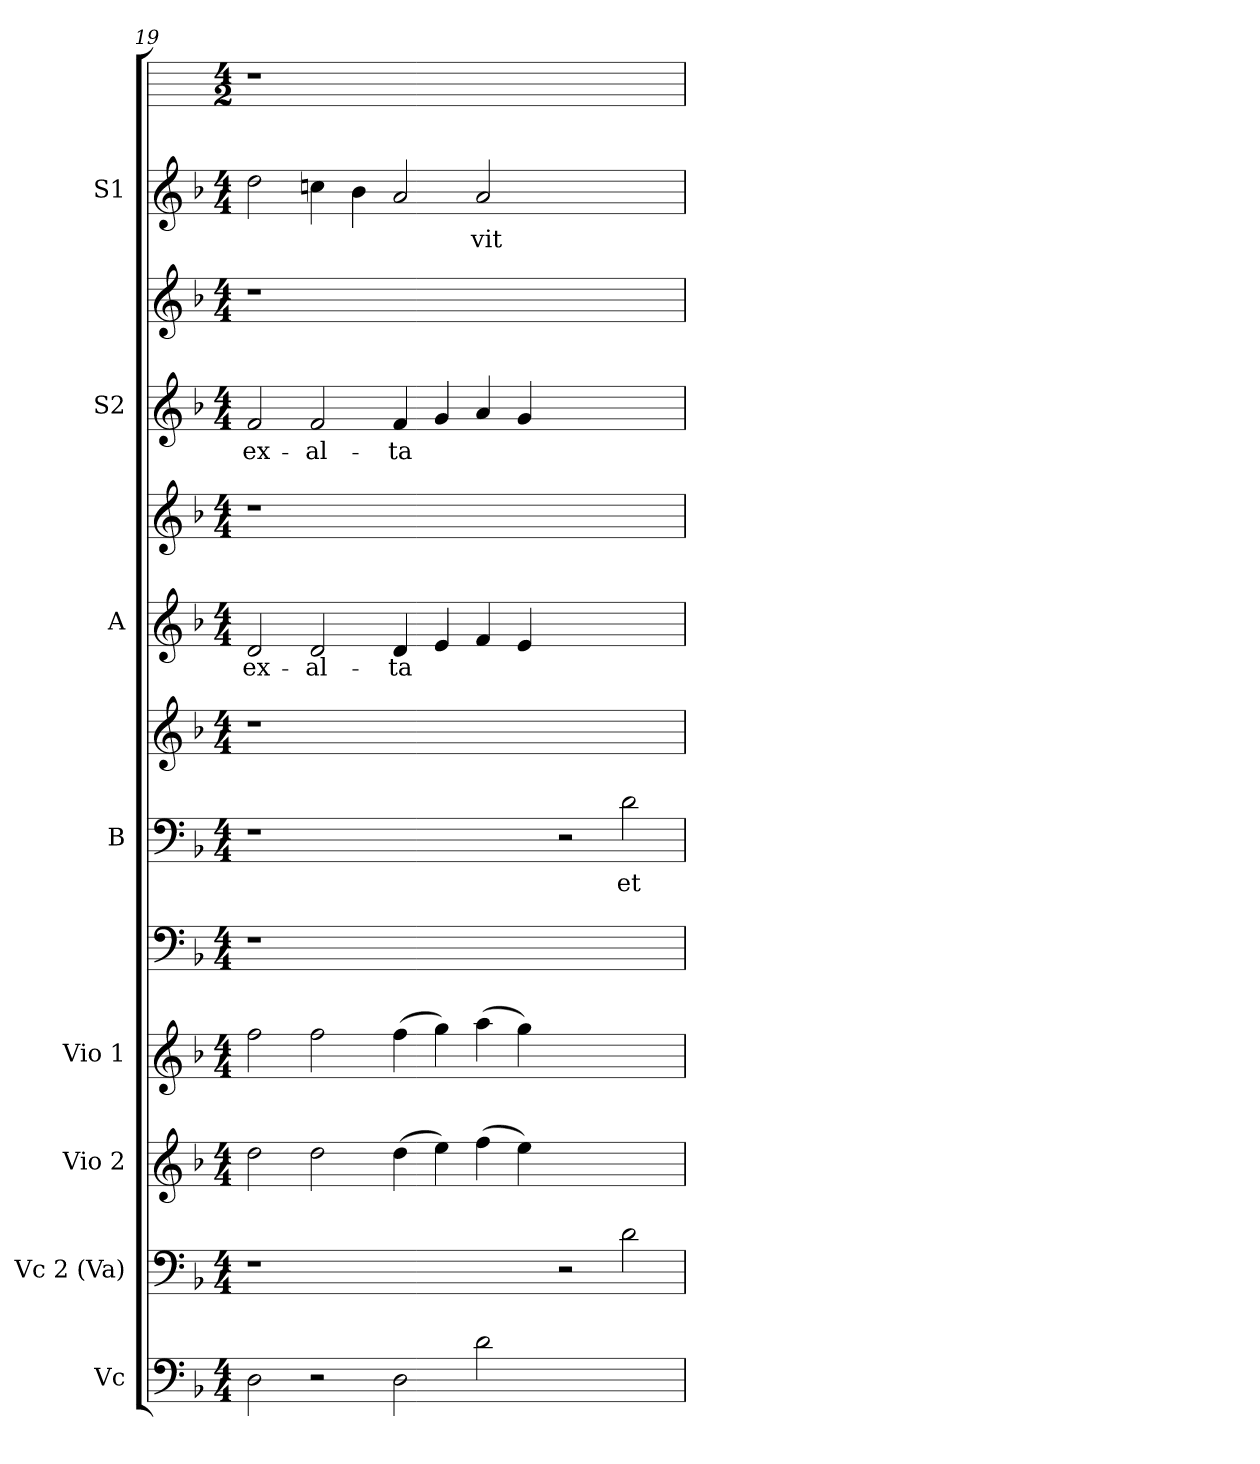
**kern	**kern	**kern	**kern	**kern	**kern	**text	**kern	**kern	**text	**kern	**kern	**text	**kern	**kern	**text	**kern
*part13	*part12	*part11	*part10	*part9	*part8	*part8	*part7	*part6	*part6	*part5	*part4	*part4	*part3	*part2	*part2	*part1
*staff13	*staff12	*staff11	*staff10	*staff9	*staff8	*staff8	*staff7	*staff6	*staff6	*staff5	*staff4	*staff4	*staff3	*staff2	*staff2	*staff1
*I"Vc	*I"Vc 2 (Va)	*I"Vio 2	*I"Vio 1	*	*I"B	*	*	*I"A	*	*	*I"S2	*	*	*I"S1	*	*
*clefF4	*clefF4	*clefG2	*clefG2	*clefF4	*clefF4	*	*clefG2	*clefG2	*	*clefG2	*clefG2	*	*clefG2	*clefG2	*	*
*k[b-]	*k[b-]	*k[b-]	*k[b-]	*k[b-]	*k[b-]	*	*k[b-]	*k[b-]	*	*k[b-]	*k[b-]	*	*k[b-]	*k[b-]	*	*
*M4/4	*M4/4	*M4/4	*M4/4	*M4/4	*M4/4	*	*M4/4	*M4/4	*	*M4/4	*M4/4	*	*M4/4	*M4/4	*	*M4/2
=19	=19	=19	=19	=19	=19	=19	=19	=19	=19	=19	=19	=19	=19	=19	=19	=19
2D	1r	2dd	2ff	1r	1r	.	1r	2d	ex-	1r	2f	ex-	1r	2dd	--	1r
2r	.	2dd	2ff	.	.	.	.	2d	-al-	.	2f	-al-	.	4ccn\	.	.
.	.	.	.	.	.	.	.	.	.	.	.	.	.	4b-\	.	.
2D	1ryy	(4dd	(4ff	0ryy	1ryy	.	0ryy	4d/	-ta-	0ryy	4f/	-ta-	0ryy	2a	--	0ryy
.	.	4ee)	4gg)	.	.	.	.	4e/	--	.	4g/	--	.	.	.	.
2d	.	(4ff	(4aa	.	.	.	.	4f/	.	.	4a/	.	.	2a	-vit	.
.	.	4ee)	4gg)	.	.	.	.	4e/	.	.	4g/	.	.	.	.	.
1ryy	2r	1ryy	1ryy	.	2r	.	.	1ryy	.	.	1ryy	.	.	1ryy	.	.
.	2d	.	.	.	2d	et	.	.	.	.	.	.	.	.	.	.
=	=	=	=	=	=	=	=	=	=	=	=	=	=	=	=	=
*-	*-	*-	*-	*-	*-	*-	*-	*-	*-	*-	*-	*-	*-	*-	*-	*-
